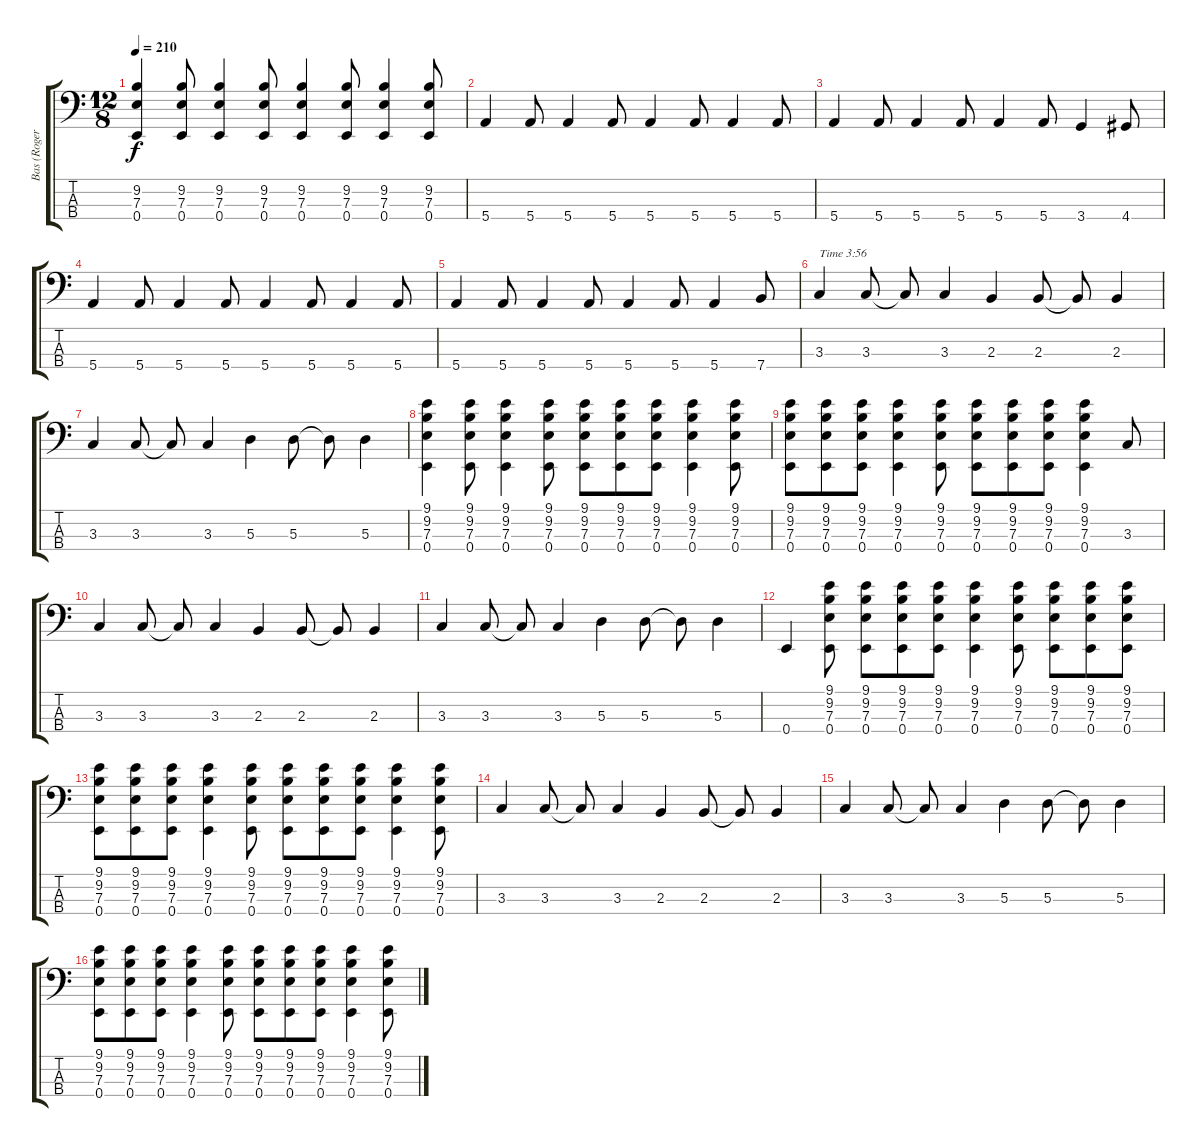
\track ("Bas (Roger)" "Bas (Roger") {instrument electricbassfinger}
\staff {score tabs}
\tuning (G2 D2 A1 E1) {hide}
\ts (12 8)
\tempo 210
\clef f4
\ks c
(9.2 7.3 0.4).4{dy f} (9.2 7.3 0.4).8 (9.2 7.3 0.4).4 (9.2 7.3 0.4).8 (9.2 7.3 0.4).4 (9.2 7.3 0.4).8 (9.2 7.3 0.4).4 (9.2 7.3 0.4).8 |
5.4.4 5.4.8 5.4.4 5.4.8 5.4.4 5.4.8 5.4.4 5.4.8 |
5.4.4 5.4.8 5.4.4 5.4.8 5.4.4 5.4.8 3.4.4 4.4.8 |
5.4.4 5.4.8 5.4.4 5.4.8 5.4.4 5.4.8 5.4.4 5.4.8 |
5.4.4 5.4.8 5.4.4 5.4.8 5.4.4 5.4.8 5.4.4 7.4.8 |
3.3.4{txt "Time 3:56"} 3.3.8 3.3{t}.8 3.3.4 2.3.4 2.3.8 2.3{t}.8 2.3.4 |
3.3.4 3.3.8 3.3{t}.8 3.3.4 5.3.4 5.3.8 5.3{t}.8 5.3.4 |
(9.1 9.2 7.3 0.4).4 (9.1 9.2 7.3 0.4).8 (9.1 9.2 7.3 0.4).4 (9.1 9.2 7.3 0.4).8 (9.1 9.2 7.3 0.4).8 (9.1 9.2 7.3 0.4).8 (9.1 9.2 7.3 0.4).8 (9.1 9.2 7.3 0.4).4 (9.1 9.2 7.3 0.4).8 |
(9.1 9.2 7.3 0.4).8 (9.1 9.2 7.3 0.4).8 (9.1 9.2 7.3 0.4).8 (9.1 9.2 7.3 0.4).4 (9.1 9.2 7.3 0.4).8 (9.1 9.2 7.3 0.4).8 (9.1 9.2 7.3 0.4).8 (9.1 9.2 7.3 0.4).8 (9.1 9.2 7.3 0.4).4 3.3.8 |
3.3.4 3.3.8 3.3{t}.8 3.3.4 2.3.4 2.3.8 2.3{t}.8 2.3.4 |
3.3.4 3.3.8 3.3{t}.8 3.3.4 5.3.4 5.3.8 5.3{t}.8 5.3.4 |
0.4.4 (9.1 9.2 7.3 0.4).8 (9.1 9.2 7.3 0.4).8 (9.1 9.2 7.3 0.4).8 (9.1 9.2 7.3 0.4).8 (9.1 9.2 7.3 0.4).4 (9.1 9.2 7.3 0.4).8 (9.1 9.2 7.3 0.4).8 (9.1 9.2 7.3 0.4).8 (9.1 9.2 7.3 0.4).8 |
(9.1 9.2 7.3 0.4).8 (9.1 9.2 7.3 0.4).8 (9.1 9.2 7.3 0.4).8 (9.1 9.2 7.3 0.4).4 (9.1 9.2 7.3 0.4).8 (9.1 9.2 7.3 0.4).8 (9.1 9.2 7.3 0.4).8 (9.1 9.2 7.3 0.4).8 (9.1 9.2 7.3 0.4).4 (9.1 9.2 7.3 0.4).8 |
3.3.4 3.3.8 3.3{t}.8 3.3.4 2.3.4 2.3.8 2.3{t}.8 2.3.4 |
3.3.4 3.3.8 3.3{t}.8 3.3.4 5.3.4 5.3.8 5.3{t}.8 5.3.4 |
(9.1 9.2 7.3 0.4).8 (9.1 9.2 7.3 0.4).8 (9.1 9.2 7.3 0.4).8 (9.1 9.2 7.3 0.4).4 (9.1 9.2 7.3 0.4).8 (9.1 9.2 7.3 0.4).8 (9.1 9.2 7.3 0.4).8 (9.1 9.2 7.3 0.4).8 (9.1 9.2 7.3 0.4).4 (9.1 9.2 7.3 0.4).8
